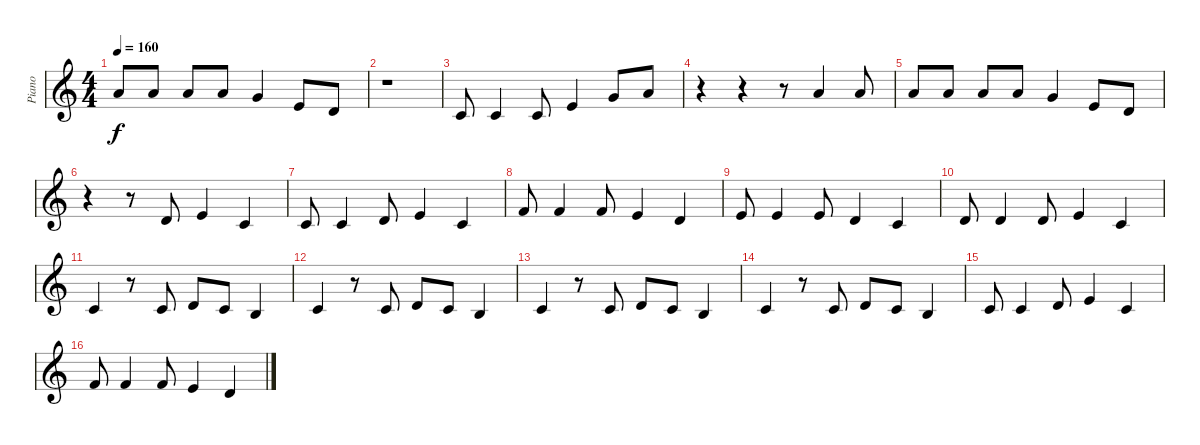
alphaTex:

\track ("Piano" "Piano") {instrument acousticgrandpiano}
\staff {score}
\tuning (E4 B3 G3 D3 A2 E2) {hide}
\ts (4 4)
\tempo 160
\clef g2
\ks c
5.1.8{dy f} 5.1.8 5.1.8 5.1.8 3.1.4 0.1.8 3.2.8 |
r.1 |
1.2.8 1.2.4 1.2.8 0.1.4 3.1.8 5.1.8 |
r.4 r.4 r.8 5.1.4 5.1.8 |
5.1.8 5.1.8 5.1.8 5.1.8 3.1.4 0.1.8 3.2.8 |
r.4 r.8 3.2.8 0.1.4 1.2.4 |
1.2.8 1.2.4 3.2.8 0.1.4 1.2.4 |
1.1.8 1.1.4 1.1.8 0.1.4 3.2.4 |
0.1.8 0.1.4 0.1.8 3.2.4 1.2.4 |
3.2.8 3.2.4 3.2.8 0.1.4 1.2.4 |
1.2.4 r.8 1.2.8 3.2.8 1.2.8 0.2.4 |
1.2.4 r.8 1.2.8 3.2.8 1.2.8 0.2.4 |
1.2.4 r.8 1.2.8 3.2.8 1.2.8 0.2.4 |
1.2.4 r.8 1.2.8 3.2.8 1.2.8 0.2.4 |
1.2.8 1.2.4 3.2.8 0.1.4 1.2.4 |
1.1.8 1.1.4 1.1.8 0.1.4 3.2.4
